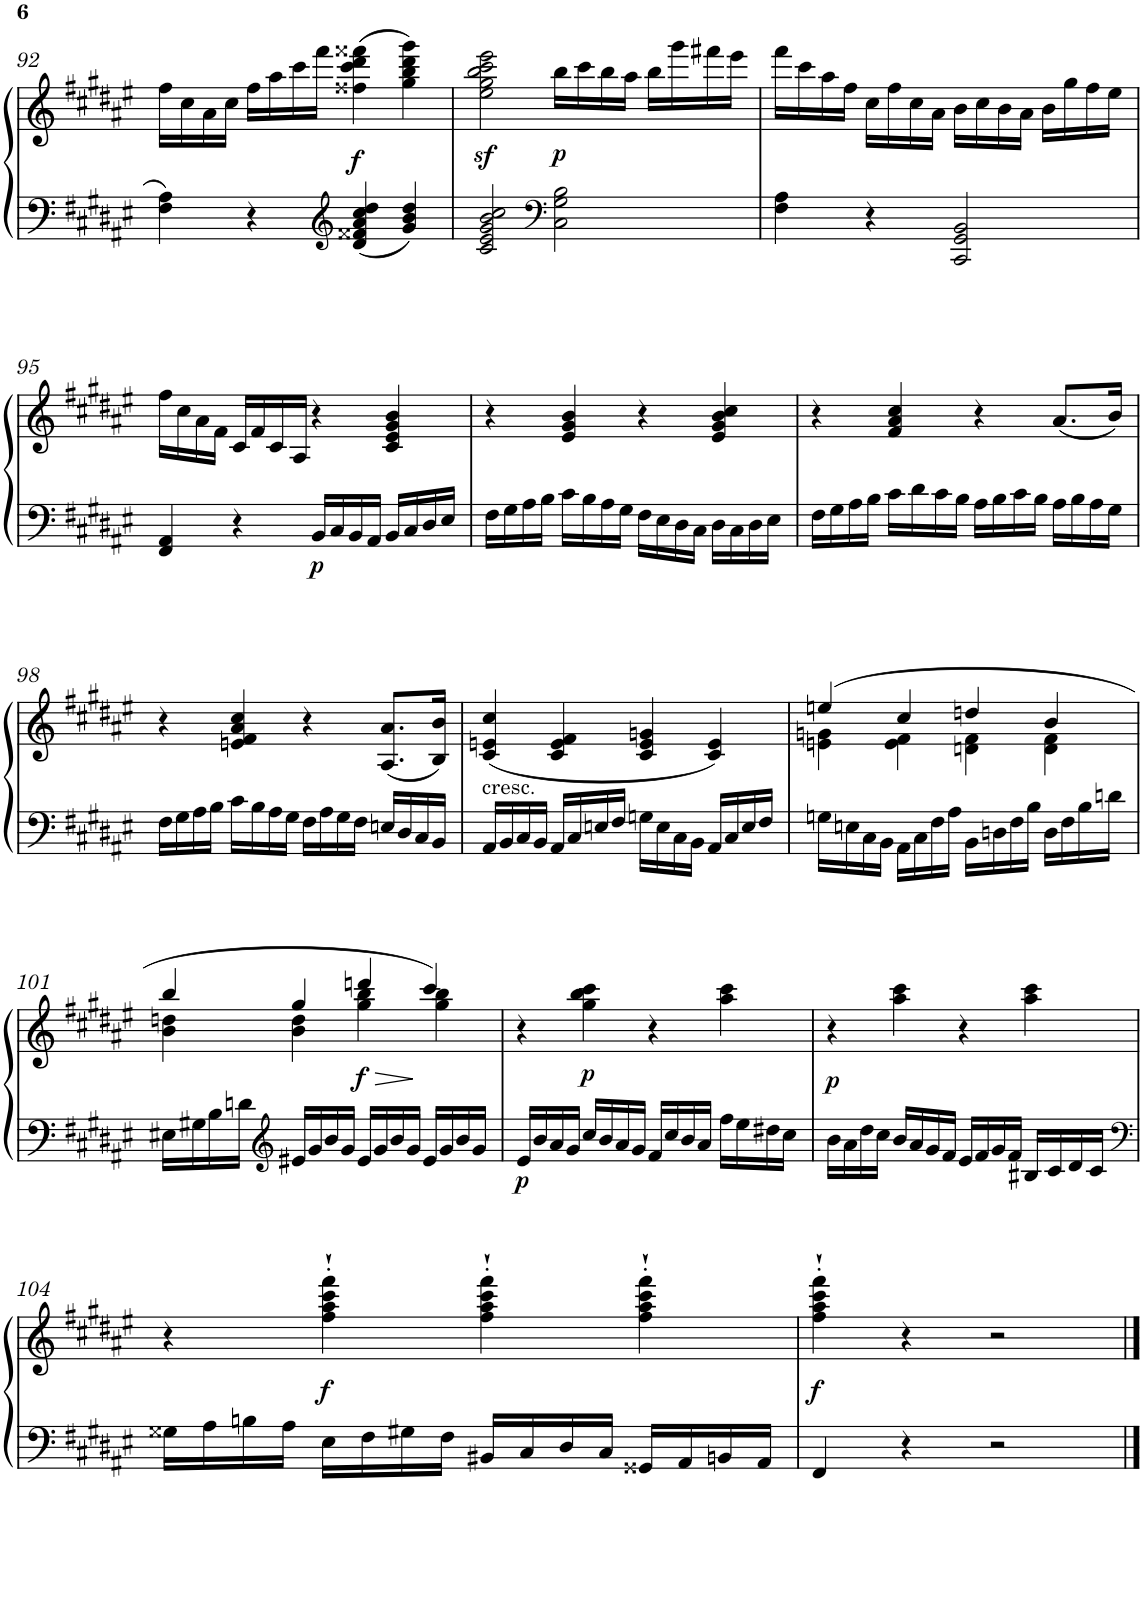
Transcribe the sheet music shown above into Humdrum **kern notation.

**kern	**kern	**dynam
*part1	*part1	*part1
*staff2	*staff1	*staff1/2
*I"Piano	*	*
*I'Pno	*	*
!!LO:PB:g=z
*clefF4	*clefG2	*
*k[f#c#g#d#a#e#]	*k[f#c#g#d#a#e#]	*
*F#:	*F#:	*
*M4/4	*M4/4	*
*met(c)	*met(c)	*
=92	=92	=92
4F#\ 4A#\	16ff#\LL	.
.	16cc#\	.
.	16a#\	.
.	16cc#\JJ	.
4r	16ff#\LL	.
.	16aa#\	.
.	16ccc#\	.
.	16fff#\JJ	.
*clefG2	*	*
!	!	!LO:DY:b
4d#/ 4f##X/ 4a#/ 4cc#/ 4dd#/	(>4ff##X\ 4ccc#\ 4ddd#\ 4fff##X\	f
4g#/ 4b/ 4dd#/	4gg#\ 4bb\ 4ddd#\ 4ggg#\)	.
=93	=93	=93
2c#/ 2e#/ 2g#/ 2b/ 2cc#/	2ee#\z< 2gg#\z< 2bb\z< 2ccc#\z< 2eee#\z<	.
*clefF4	*	*
!	!	!LO:DY:b
2C#\ 2G#\ 2B\	16bb\LL	p
.	16ccc#\	.
.	16bb\	.
.	16aa#\JJ	.
.	16bb\LL	.
.	16ggg#\	.
.	16fff#X\	.
.	16eee#\JJ	.
=94	=94	=94
4F#\ 4A#\	16fff#\LL	.
.	16ccc#\	.
.	16aa#\	.
.	16ff#\JJ	.
4r	16cc#\LL	.
.	16ff#\	.
.	16cc#\	.
.	16a#\JJ	.
2CC#/ 2GG#/ 2BB/	16b\LL	.
.	16cc#\	.
.	16b\	.
.	16a#\JJ	.
.	16b\LL	.
.	16gg#\	.
.	16ff#\	.
.	16ee#\JJ	.
!!LO:LB:g=z
=95	=95	=95
4FF#/ 4AA#/	16ff#\LL	.
.	16cc#\	.
.	16a#\	.
.	16f#\JJ	.
4r	16c#/LL	.
.	16f#/	.
.	16c#/	.
.	16A#/JJ	.
!	!	!LO:DY:b=2
16BB/LL	4r	p
16C#/	.	.
16BB/	.	.
16AA#/JJ	.	.
16BB/LL	4c#/ 4e#/ 4g#/ 4b/	.
16C#/	.	.
16D#/	.	.
16E#/JJ	.	.
=96	=96	=96
16F#\LL	4r	.
16G#\	.	.
16A#\	.	.
16B\JJ	.	.
16c#\LL	4e#/ 4g#/ 4b/	.
16B\	.	.
16A#\	.	.
16G#\JJ	.	.
16F#\LL	4r	.
16E#\	.	.
16D#\	.	.
16C#\JJ	.	.
16D#\LL	4e#/ 4g#/ 4b/ 4cc#/	.
16C#\	.	.
16D#\	.	.
16E#\JJ	.	.
=97	=97	=97
16F#\LL	4r	.
16G#\	.	.
16A#\	.	.
16B\JJ	.	.
16c#\LL	4f#/ 4a#/ 4cc#/	.
16d#\	.	.
16c#\	.	.
16B\JJ	.	.
16A#\LL	4r	.
16B\	.	.
16c#\	.	.
16B\JJ	.	.
16A#\LL	(<8.a#/L	.
16B\	.	.
16A#\	.	.
16G#\JJ	16b/Jk)	.
!!LO:LB:g=z
=98	=98	=98
16F#\LL	4r	.
16G#\	.	.
16A#\	.	.
16B\JJ	.	.
16c#\LL	4en/ 4f#/ 4a#/ 4cc#/	.
16B\	.	.
16A#\	.	.
16G#\JJ	.	.
16F#\LL	4r	.
16A#\	.	.
16G#\	.	.
16F#\JJ	.	.
16En/LL	(<8.A#/ 8.a#/L	.
16D#/	.	.
16C#/	.	.
16BB/JJ	16B/ 16b/Jk)	.
=99	=99	=99
!	!LO:TX:b:t=cresc.	!
16AA#/LL	(<4c#/ 4en/ 4cc#/	.
16BB/	.	.
16C#/	.	.
16BB/JJ	.	.
16AA#/LL	4c#/ 4e/ 4f#/	.
16C#/	.	.
16En/	.	.
16F#/JJ	.	.
16Gn\LL	4c#/ 4e/ 4gn/	.
16E\	.	.
16C#\	.	.
16BB\JJ	.	.
16AA#/LL	4c#/ 4e/)	.
16C#/	.	.
16E/	.	.
16F#/JJ	.	.
=100	=100	=100
*	*^	*
16Gn\LL	(>4een/	4en\ 4gn\	.
16En\	.	.	.
16C#\	.	.	.
16BB\JJ	.	.	.
16AA#\LL	4cc#/	4e\ 4f#\	.
16C#\	.	.	.
16F#\	.	.	.
16A#\JJ	.	.	.
16BB\LL	4ddn/	4dn\ 4f#\	.
16Dn\	.	.	.
16F#\	.	.	.
16B\JJ	.	.	.
16D\LL	4b/	4d\ 4f#\	.
16F#\	.	.	.
16B\	.	.	.
16dn\JJ	.	.	.
!!LO:LB:g=z	!!
=101	=101	=101	=101
16E#X\LL	4bb/	4b\ 4ddn\	.
16G#X\	.	.	.
16B\	.	.	.
16dn\JJ	.	.	.
*clefG2	*	*	*
16e#X/LL	4gg#/	4b\ 4dd\	.
16g#/	.	.	.
16b/	.	.	.
16g#/JJ	.	.	.
!	!	!	!LO:HP:b
!	!	!	!LO:DY:n=1:b
16e#/LL	4dddn/	4gg#\ 4bb\	> f
16g#/	.	.	.
16b/	.	.	.
16g#/JJ	.	.	.
16e#/LL	4ccc#/)	4gg#\ 4bb\	]
16g#/	.	.	.
16b/	.	.	.
16g#/JJ	.	.	.
*	*v	*v	*
=102	=102	=102
!	!	!LO:DY:b=2
16e#/LL	4r	p
16b/	.	.
16a#/	.	.
16g#/JJ	.	.
!	!	!LO:DY:b
16cc#/LL	4gg#\ 4bb\ 4ccc#\	p
16b/	.	.
16a#/	.	.
16g#/JJ	.	.
16f#/LL	4r	.
16cc#/	.	.
16b/	.	.
16a#/JJ	.	.
16ff#\LL	4aa#\ 4ccc#\	.
16ee#\	.	.
16dd#X\	.	.
16cc#\JJ	.	.
=103	=103	=103
!	!	!LO:DY:b
16b\LL	4r	p
16a#\	.	.
16dd#\	.	.
16cc#\JJ	.	.
16b/LL	4aa#\ 4ccc#\	.
16a#/	.	.
16g#/	.	.
16f#/JJ	.	.
16e#/LL	4r	.
16f#/	.	.
16g#/	.	.
16f#/JJ	.	.
16B#X/LL	4aa#\ 4ccc#\	.
16c#/	.	.
16d#/	.	.
16c#/JJ	.	.
!!LO:LB:g=z
=104	=104	=104
*clefF4	*	*
16G##X\LL	4r	.
16A#\	.	.
16Bn\	.	.
16A#\JJ	.	.
!	!	!LO:DY:b
16E#\LL	4ff#\'` 4aa#\'` 4ccc#\'` 4fff#\'`	f
16F#\	.	.
16G#X\	.	.
16F#\JJ	.	.
16BB#X/LL	4ff#\'` 4aa#\'` 4ccc#\'` 4fff#\'`	.
16C#/	.	.
16D#/	.	.
16C#/JJ	.	.
16GG##X/LL	4ff#\'` 4aa#\'` 4ccc#\'` 4fff#\'`	.
16AA#/	.	.
16BBn/	.	.
16AA#/JJ	.	.
=105	=105	=105
!	!	!LO:DY:b
4FF#/	4ff#\'` 4aa#\'` 4ccc#\'` 4fff#\'`	f
4r	4r	.
2r	2r	.
==	==	==
*-	*-	*-
